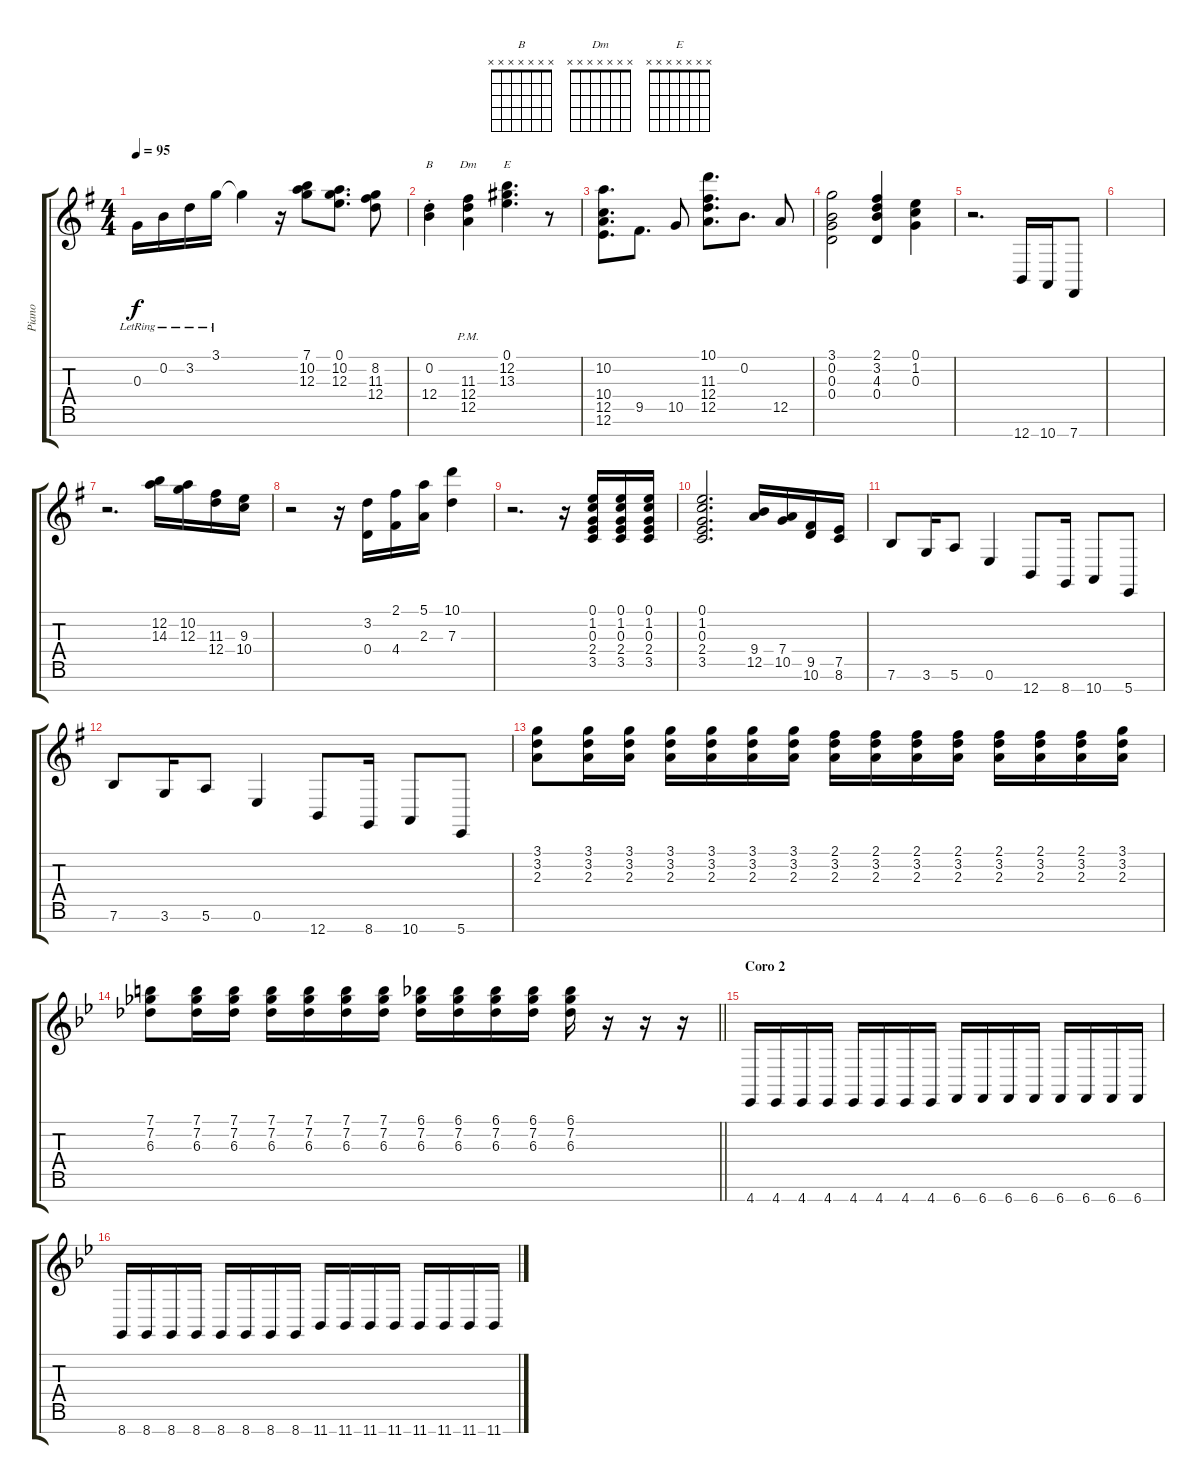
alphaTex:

\track ("Piano" "Piano") {instrument acousticgrandpiano}
\staff {score tabs}
\tuning (E5 B4 G4 D4 A3 E3 B1) {hide}
\chord ("B" x x x x x x x)
\chord ("Dm" x x x x x x x)
\chord ("E" x x x x x x x)
\ts (4 4)
\tempo 95
\clef g2
\ks g
0.3{lr}.16{dy f} 0.2{lr}.16 3.2{lr}.16 3.1{lr}.16 3.1{t}.4 r.16 (7.1 10.2 12.3).8 (0.1 10.2 12.3).8{d} (8.2 11.3 12.4).8 |
(0.2{st} 12.4{st}).4{ch "B"} (11.3{pm} 12.4{pm} 12.5{pm}).4{ch "Dm"} (0.1 12.2 13.3).4{d ch "E"} r.8 |
(10.2 10.4 12.5 12.6).8{d} 9.5.8{d} 10.5.8 (10.1 11.3 12.4 12.5).8{d} 0.2.8{d} 12.5.8 |
(3.1 0.2 0.3 0.4).2 (2.1 3.2 4.3 0.4).4 (0.1 1.2 0.3).4 |
r.2{d} 12.7.16 10.7.16 7.7.8 |
|
r.2{d} (12.2 14.3).16 (10.2 12.3).16 (11.3 12.4).16 (9.3 10.4).16 |
r.2 r.16 (3.2 0.4).16 (2.1 4.4).16 (5.1 2.3).16 (10.1 7.3).4 |
r.2{d} r.16 (0.1 1.2 0.3 2.4 3.5).16 (0.1 1.2 0.3 2.4 3.5).16 (0.1 1.2 0.3 2.4 3.5).16 |
(0.1 1.2 0.3 2.4 3.5).2{d} (9.4 12.5).16 (7.4 10.5).16 (9.5 10.6).16 (7.5 8.6).16 |
7.6.8 3.6.16 5.6.8 0.6.4 12.7.8 8.7.16 10.7.8 5.7.8 |
7.6.8 3.6.16 5.6.8 0.6.4 12.7.8 8.7.16 10.7.8 5.7.8 |
(3.1 3.2 2.3).8 (3.1 3.2 2.3).16 (3.1 3.2 2.3).16 (3.1 3.2 2.3).16 (3.1 3.2 2.3).16 (3.1 3.2 2.3).16 (3.1 3.2 2.3).16 (2.1 3.2 2.3).16 (2.1 3.2 2.3).16 (2.1 3.2 2.3).16 (2.1 3.2 2.3).16 (2.1 3.2 2.3).16 (2.1 3.2 2.3).16 (2.1 3.2 2.3).16 (3.1 3.2 2.3).16 |
\barLineRight lightlight
\ks bb
(7.1 7.2 6.3).8 (7.1 7.2 6.3).16 (7.1 7.2 6.3).16 (7.1 7.2 6.3).16 (7.1 7.2 6.3).16 (7.1 7.2 6.3).16 (7.1 7.2 6.3).16 (6.1 7.2 6.3).16 (6.1 7.2 6.3).16 (6.1 7.2 6.3).16 (6.1 7.2 6.3).16 (6.1 7.2 6.3).16 r.16 r.16 r.16 |
\section ("" "Coro 2")
4.7.16 4.7.16 4.7.16 4.7.16 4.7.16 4.7.16 4.7.16 4.7.16 6.7.16 6.7.16 6.7.16 6.7.16 6.7.16 6.7.16 6.7.16 6.7.16 |
8.7.16 8.7.16 8.7.16 8.7.16 8.7.16 8.7.16 8.7.16 8.7.16 11.7.16 11.7.16 11.7.16 11.7.16 11.7.16 11.7.16 11.7.16 11.7.16
